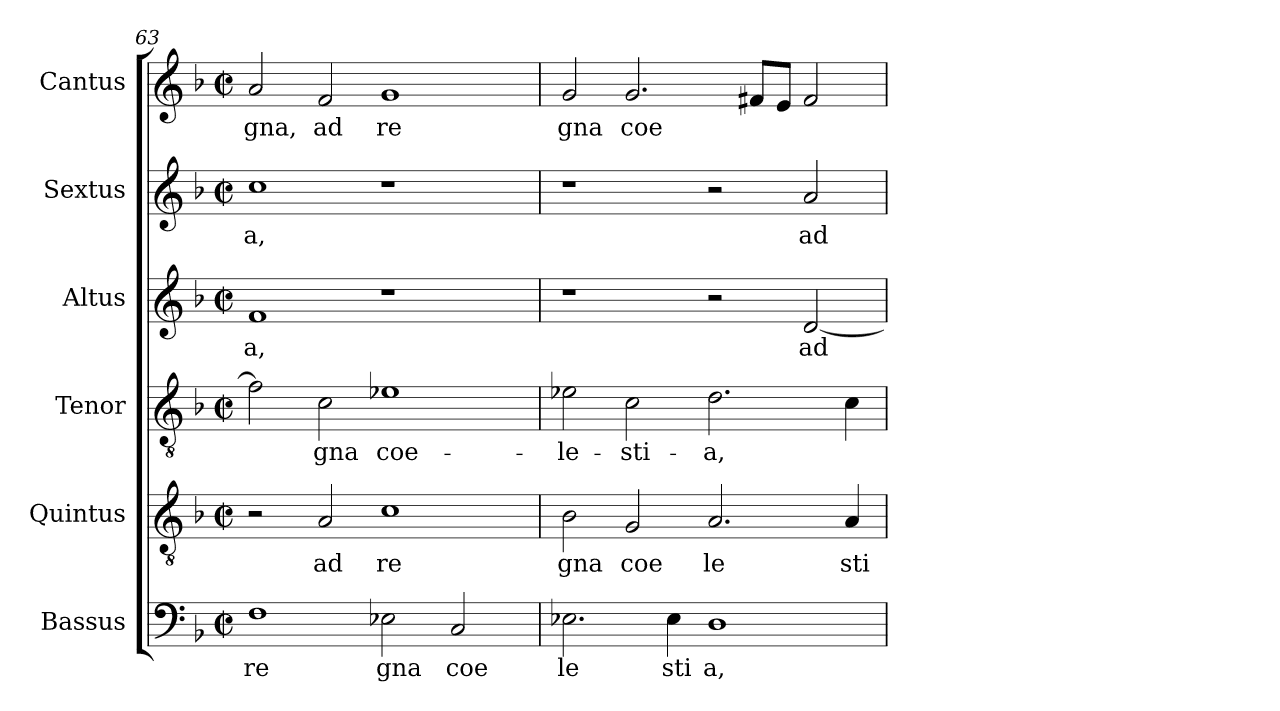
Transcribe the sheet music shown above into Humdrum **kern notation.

**kern	**text	**kern	**text	**kern	**text	**kern	**text	**kern	**text	**kern	**text
*part6	*part6	*part5	*part5	*part4	*part4	*part3	*part3	*part2	*part2	*part1	*part1
*staff6	*staff6	*staff5	*staff5	*staff4	*staff4	*staff3	*staff3	*staff2	*staff2	*staff1	*staff1
*I"Bassus	*	*I"Quintus	*	*I"Tenor	*	*I"Altus	*	*I"Sextus	*	*I"Cantus	*
!!LO:LB:g=z
*clefF4	*	*clefGv2	*	*clefGv2	*	*clefG2	*	*clefG2	*	*clefG2	*
*k[b-]	*	*k[b-]	*	*k[b-]	*	*k[b-]	*	*k[b-]	*	*k[b-]	*
*F:	*	*F:	*	*F:	*	*F:	*	*F:	*	*F:	*
*M2/2	*	*M2/2	*	*M2/2	*	*M2/2	*	*M2/2	*	*M2/2	*
*met(c|)	*	*met(c|)	*	*met(c|)	*	*met(c|)	*	*met(c|)	*	*met(c|)	*
=63	=63	=63	=63	=63	=63	=63	=63	=63	=63	=63	=63
!	!LO:LY:b:cj	!	!	!	!	!	!LO:LY:b:cj	!	!LO:LY:b:cj	!	!LO:LY:b:cj
*	*	*	*	*^	*	*	*	*	*	*	*
1F	re	2r	.	2f\]	64ryy	.	1f	a,	1cc	a,	2a/	gna,
.	.	.	.	.	1ryy	.	.	.	.	.	.	.
!	!	!	!LO:LY:b:cj	!	!	!LO:LY:b:cj	!	!	!	!	!	!LO:LY:b:cj
.	.	2A/	ad	2c\	.	gna	.	.	.	.	2f/	ad
!	!LO:LY:b:cj	!	!LO:LY:b:cj	!	!	!LO:LY:b:cj	!	!	!	!	!	!LO:LY:b:cj
2E-X\	gna	1c	re	1e-X	.	coe-	1r	.	1r	.	1g	re
.	.	.	.	.	2ryy	.	.	.	.	.	.	.
!	!LO:LY:b:cj	!	!	!	!	!	!	!	!	!	!	!
2C/	coe	.	.	.	.	.	.	.	.	.	.	.
.	.	.	.	.	4ryy	.	.	.	.	.	.	.
.	.	.	.	.	8...ryy	.	.	.	.	.	.	.
=64	=64	=64	=64	=64	=64	=64	=64	=64	=64	=64	=64	=64
!	!LO:LY:b:cj	!	!LO:LY:b:cj	!	!	!LO:LY:b:cj	!	!	!	!	!	!LO:LY:b:cj
*	*	*	*	*v	*v	*	*	*	*	*	*	*
2.E-X\	le	2B-\	gna	2e-X\	-le-	1r	.	1r	.	2g/	gna
!	!	!	!LO:LY:b:cj	!	!LO:LY:b:cj	!	!	!	!	!	!LO:LY:b
.	.	2G/	coe	2c\	-sti-	.	.	.	.	2.g/	coe
!	!LO:LY:b:cj	!	!	!	!	!	!	!	!	!	!
4E-\	sti	.	.	.	.	.	.	.	.	.	.
!	!LO:LY:b:cj	!	!LO:LY:b:cj	!	!LO:LY:b:cj	!	!	!	!	!	!
1D	a,	2.A/	le	2.d\	-a,	2r	.	2r	.	.	.
.	.	.	.	.	.	.	.	.	.	8f#/L	.
.	.	.	.	.	.	.	.	.	.	8e/J	.
!	!	!	!	!	!	!	!LO:LY:b:cj	!	!LO:LY:b:cj	!	!
.	.	.	.	.	.	[<2d/	ad	2a/	ad	2f#/	.
!	!	!	!LO:LY:b:cj	!	!	!	!	!	!	!	!
.	.	4A/	sti	4c\	.	.	.	.	.	.	.
=	=	=	=	=	=	=	=	=	=	=	=
*-	*-	*-	*-	*-	*-	*-	*-	*-	*-	*-	*-
